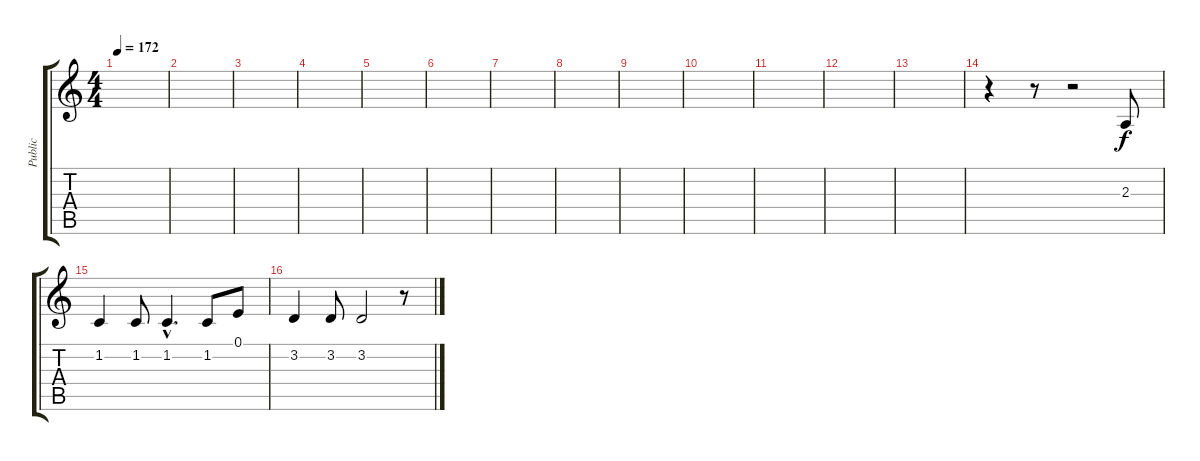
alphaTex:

\track ("Public" "Public") {instrument lead8bassandlead}
\staff {score tabs}
\tuning (E4 B3 G3 D3 A2 E2) {hide}
\ts (4 4)
\tempo 172
\clef g2
\ks c
|
|
|
|
|
|
|
|
|
|
|
|
|
r.4 r.8 r.2 2.3.8 |
1.2.4 1.2.8 1.2{hac}.4{d} 1.2.8 0.1.8 |
3.2.4 3.2.8 3.2.2 r.8
